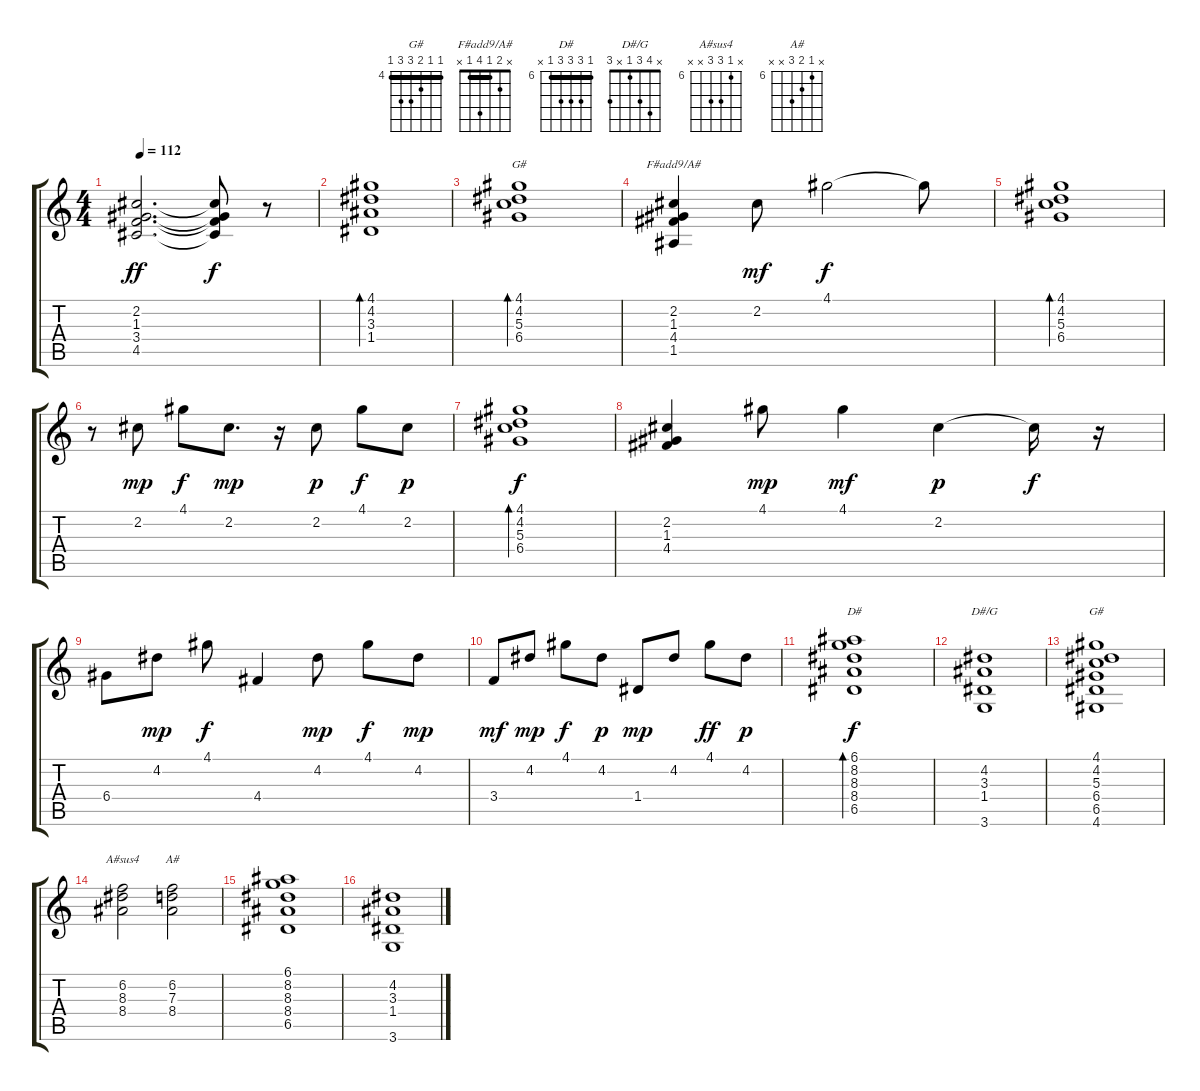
\track "" {instrument electricguitarclean}
\staff {score tabs}
\tuning (E4 B3 G3 D3 A2 E2) {hide}
\chord ("G#" 4 4 5 6 x x) {firstfret 4 barre 4}
\chord ("F#add9/A#" x 2 1 4 1 x) {barre 1}
\chord ("D#" 6 8 8 8 6 x) {firstfret 6 barre 6}
\chord ("D#/G" x 4 3 1 x 3)
\chord ("G#" 4 4 5 6 6 4) {firstfret 4 barre 4}
\chord ("A#sus4" x 6 8 8 x x) {firstfret 6}
\chord ("A#" x 6 7 8 x x) {firstfret 6}
\ts (4 4)
\tempo 112
\clef g2
\ks c
(2.2 1.3 3.4 4.5).2{d dy ff} (2.2{t} 1.3{t} 3.4{t} 4.5{t}).8{dy f} r.8 |
(4.1 4.2 3.3 1.4).1{bd 60} |
(4.1 4.2 5.3 6.4).1{bd 60 ch "G#"} |
(2.2 1.3 4.4 1.5).4{ch "F#add9/A#"} 2.2.8{dy mf} 4.1.2{dy f} 4.1{t}.8 |
(4.1 4.2 5.3 6.4).1{bd 60} |
r.8 2.2.8{dy mp} 4.1.8{dy f} 2.2.8{d dy mp} r.16 2.2.8{dy p} 4.1.8{dy f} 2.2.8{dy p} |
(4.1 4.2 5.3 6.4).1{bd 60 dy f} |
(2.2 1.3 4.4).4 4.1.8{dy mp} 4.1.4{dy mf} 2.2.4{dy p} 2.2{t}.16{dy f} r.16 |
6.4.8 4.2.8{dy mp} 4.1.8{dy f} 4.4.4 4.2.8{dy mp} 4.1.8{dy f} 4.2.8{dy mp} |
3.4.8{dy mf} 4.2.8{dy mp} 4.1.8{dy f} 4.2.8{dy p} 1.4.8{dy mp} 4.2.8 4.1.8{dy ff} 4.2.8{dy p} |
(6.1 8.2 8.3 8.4 6.5).1{bd 60 ch "D#" dy f} |
(4.2 3.3 1.4 3.6).1{ch "D#/G"} |
(4.1 4.2 5.3 6.4 6.5 4.6).1{ch "G#"} |
(6.2 8.3 8.4).2{ch "A#sus4"} (6.2 7.3 8.4).2{ch "A#"} |
(6.1 8.2 8.3 8.4 6.5).1 |
(4.2 3.3 1.4 3.6).1
